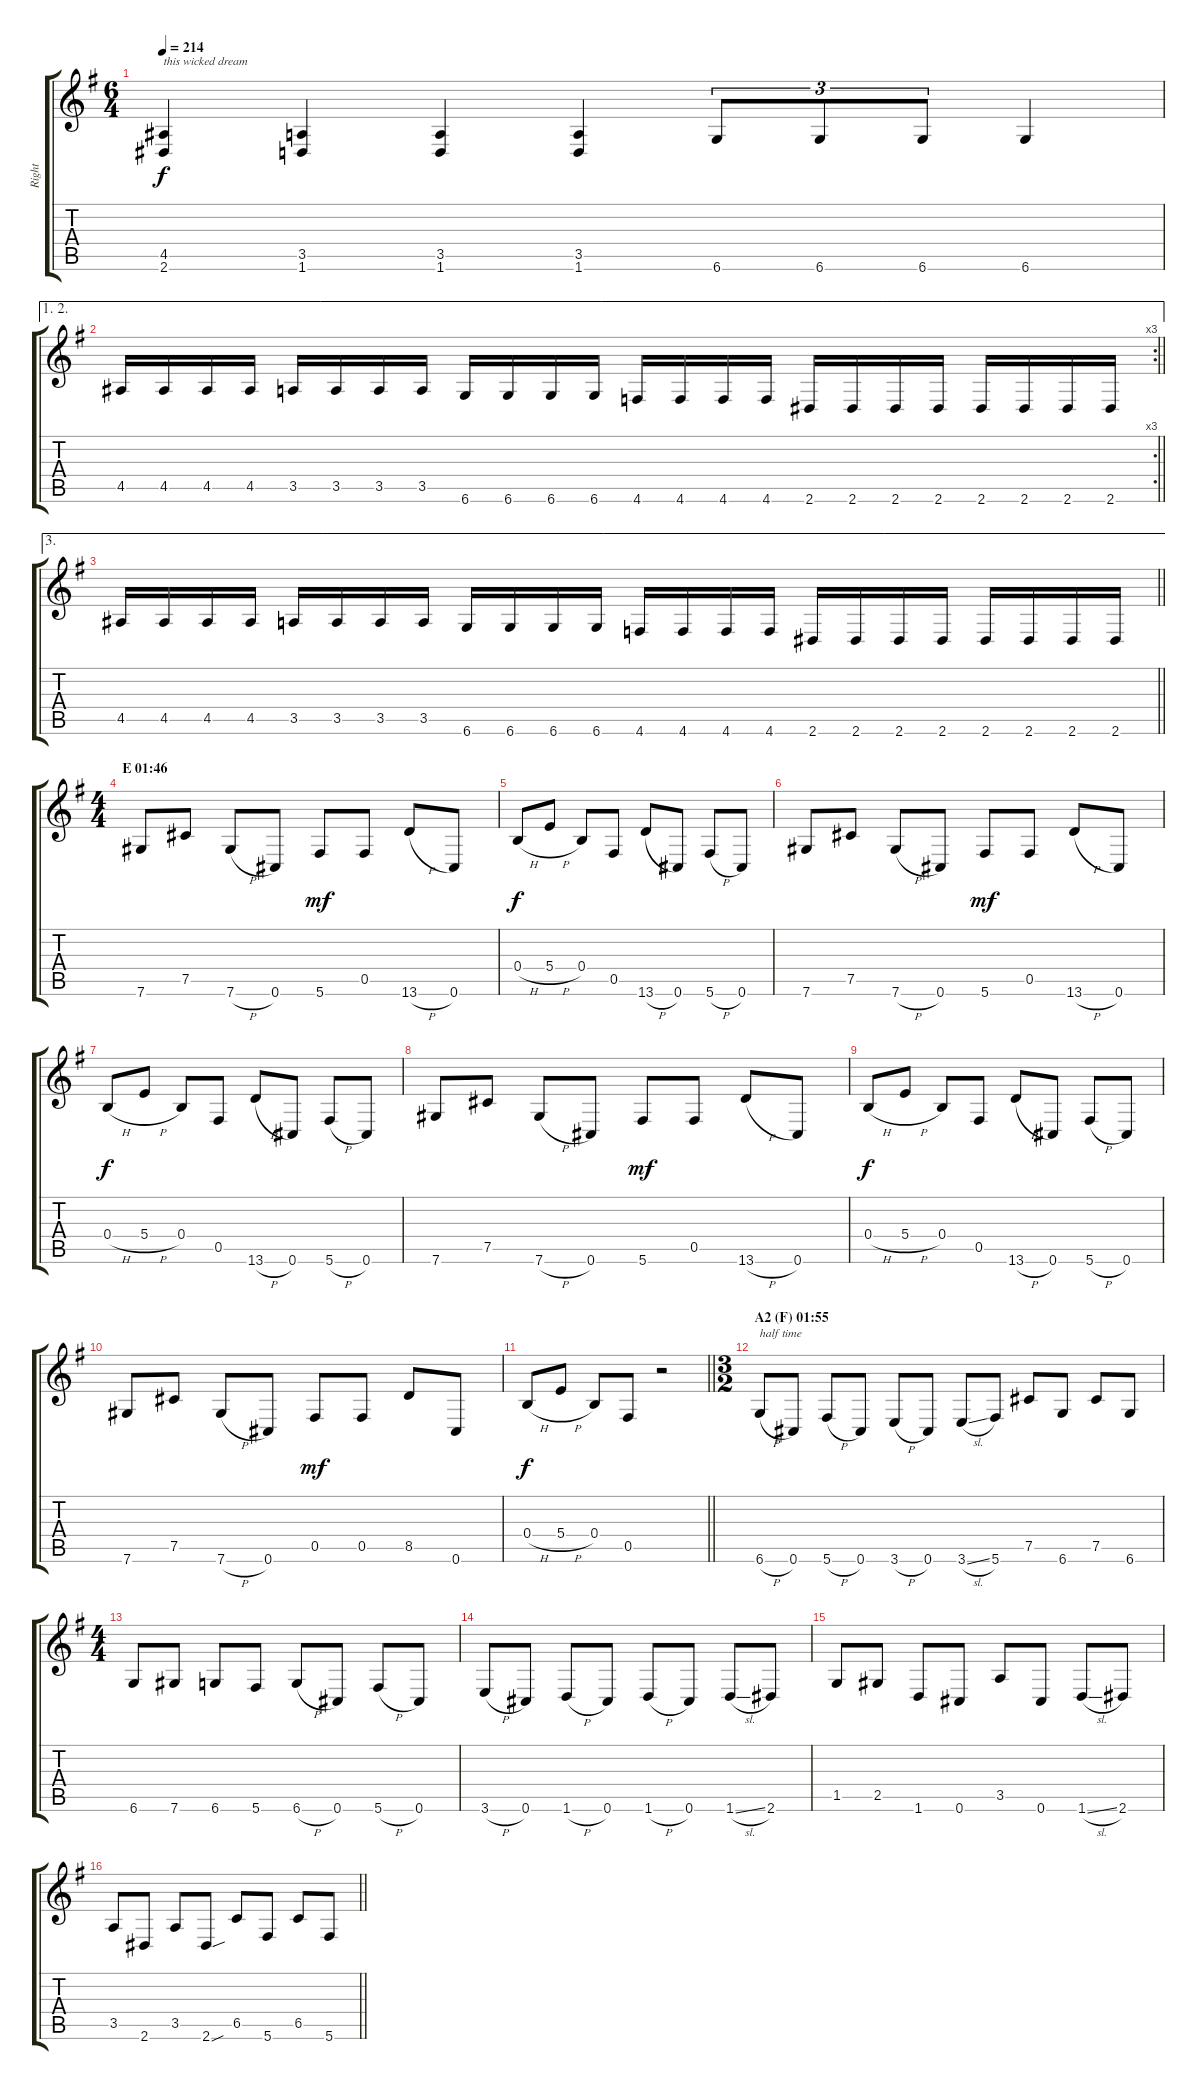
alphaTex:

\track ("Right" "Right") {instrument distortionguitar}
\staff {score tabs}
\tuning (Db4 Ab3 E3 B2 Gb2 Db2) {hide}
\ts (6 4)
\tempo 214
\clef g2
\ks eminor
(4.5 2.6).4{txt "this wicked dream" dy f} (3.5 1.6).4 (3.5 1.6).4 (3.5 1.6).4 6.6.8{tu (3 2)} 6.6.8{tu (3 2)} 6.6.8{tu (3 2)} 6.6.4 |
\ae (1 2)
\rc 3
\barLineRight lightlight
4.5.16 4.5.16 4.5.16 4.5.16 3.5.16 3.5.16 3.5.16 3.5.16 6.6.16 6.6.16 6.6.16 6.6.16 4.6.16 4.6.16 4.6.16 4.6.16 2.6.16 2.6.16 2.6.16 2.6.16 2.6.16 2.6.16 2.6.16 2.6.16 |
\ae 3
\barLineRight lightlight
4.5.16 4.5.16 4.5.16 4.5.16 3.5.16 3.5.16 3.5.16 3.5.16 6.6.16 6.6.16 6.6.16 6.6.16 4.6.16 4.6.16 4.6.16 4.6.16 2.6.16 2.6.16 2.6.16 2.6.16 2.6.16 2.6.16 2.6.16 2.6.16 |
\ts (4 4)
\section ("" "E 01:46")
7.6.8 7.5.8 7.6{h}.8 0.6.8 5.6.8{dy mf} 0.5.8 13.6{h}.8 0.6.8 |
0.4{h}.8{dy f} 5.4{h}.8 0.4.8 0.5.8 13.6{h}.8 0.6.8 5.6{h}.8 0.6.8 |
7.6.8 7.5.8 7.6{h}.8 0.6.8 5.6.8{dy mf} 0.5.8 13.6{h}.8 0.6.8 |
0.4{h}.8{dy f} 5.4{h}.8 0.4.8 0.5.8 13.6{h}.8 0.6.8 5.6{h}.8 0.6.8 |
7.6.8 7.5.8 7.6{h}.8 0.6.8 5.6.8{dy mf} 0.5.8 13.6{h}.8 0.6.8 |
0.4{h}.8{dy f} 5.4{h}.8 0.4.8 0.5.8 13.6{h}.8 0.6.8 5.6{h}.8 0.6.8 |
7.6.8 7.5.8 7.6{h}.8 0.6.8 0.5.8{dy mf} 0.5.8 8.5.8 0.6.8 |
\barLineRight lightlight
0.4{h}.8{dy f} 5.4{h}.8 0.4.8 0.5.8 r.2 |
\ts (3 2)
\section ("" "A2 (F) 01:55")
6.6{h}.8{txt "half time"} 0.6.8 5.6{h}.8 0.6.8 3.6{h}.8 0.6.8 3.6{sl}.8 5.6.8 7.5.8 6.6.8 7.5.8 6.6.8 |
\ts (4 4)
6.6.8 7.6.8 6.6.8 5.6.8 6.6{h}.8 0.6.8 5.6{h}.8 0.6.8 |
3.6{h}.8 0.6.8 1.6{h}.8 0.6.8 1.6{h}.8 0.6.8 1.6{sl}.8 2.6.8 |
1.5.8 2.5.8 1.6.8 0.6.8 3.5.8 0.6.8 1.6{sl}.8 2.6.8 |
\barLineRight lightlight
3.5.8 2.6.8 3.5.8 2.6{sou}.8 6.5.8 5.6.8 6.5.8 5.6.8
